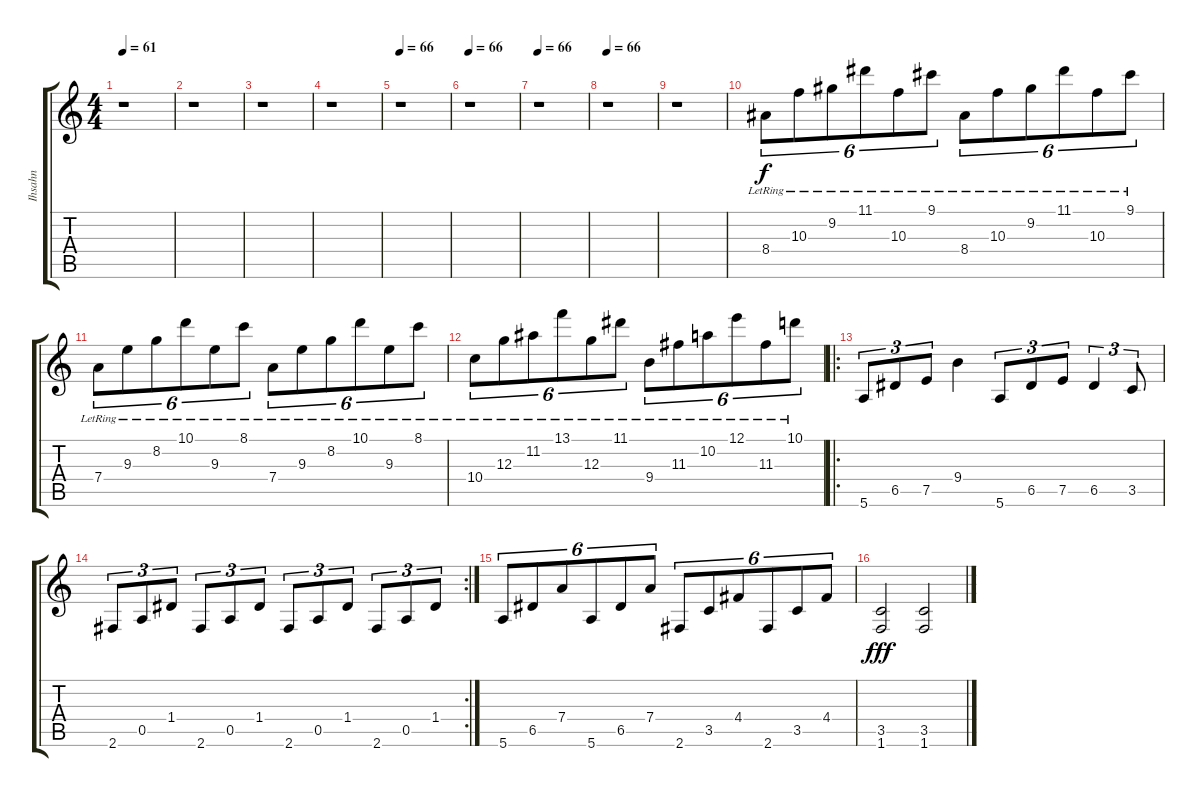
\track ("Ihsahn" "Ihsahn") {instrument distortionguitar}
\staff {score tabs}
\tuning (E4 B3 G3 D3 A2 E2) {hide}
\ts (4 4)
\tempo 61
\clef g2
\ks c
r.1{dy f instrument distortionguitar} |
r.1 |
r.1 |
r.1 |
\tempo 66
r.1 |
\tempo 66
r.1 |
\tempo 66
r.1 |
\tempo 66
r.1 |
r.1 |
8.4{lr}.8{tu (6 4)} 10.3{lr}.8{tu (6 4)} 9.2{lr}.8{tu (6 4)} 11.1{lr}.8{tu (6 4)} 10.3{lr}.8{tu (6 4)} 9.1{lr}.8{tu (6 4)} 8.4{lr}.8{tu (6 4)} 10.3{lr}.8{tu (6 4)} 9.2{lr}.8{tu (6 4)} 11.1{lr}.8{tu (6 4)} 10.3{lr}.8{tu (6 4)} 9.1{lr}.8{tu (6 4)} |
7.4{lr}.8{tu (6 4)} 9.3{lr}.8{tu (6 4)} 8.2{lr}.8{tu (6 4)} 10.1{lr}.8{tu (6 4)} 9.3{lr}.8{tu (6 4)} 8.1{lr}.8{tu (6 4)} 7.4{lr}.8{tu (6 4)} 9.3{lr}.8{tu (6 4)} 8.2{lr}.8{tu (6 4)} 10.1{lr}.8{tu (6 4)} 9.3{lr}.8{tu (6 4)} 8.1{lr}.8{tu (6 4)} |
10.4{lr}.8{tu (6 4)} 12.3{lr}.8{tu (6 4)} 11.2{lr}.8{tu (6 4)} 13.1{lr}.8{tu (6 4)} 12.3{lr}.8{tu (6 4)} 11.1{lr}.8{tu (6 4)} 9.4{lr}.8{tu (6 4)} 11.3{lr}.8{tu (6 4)} 10.2{lr}.8{tu (6 4)} 12.1{lr}.8{tu (6 4)} 11.3{lr}.8{tu (6 4)} 10.1{lr}.8{tu (6 4)} |
\ro
5.6.8{tu (3 2)} 6.5.8{tu (3 2)} 7.5.8{tu (3 2)} 9.4.4 5.6.8{tu (3 2)} 6.5.8{tu (3 2)} 7.5.8{tu (3 2)} 6.5.4{tu (3 2)} 3.5.8{tu (3 2)} |
\rc 2
2.6.8{tu (3 2)} 0.5.8{tu (3 2)} 1.4.8{tu (3 2)} 2.6.8{tu (3 2)} 0.5.8{tu (3 2)} 1.4.8{tu (3 2)} 2.6.8{tu (3 2)} 0.5.8{tu (3 2)} 1.4.8{tu (3 2)} 2.6.8{tu (3 2)} 0.5.8{tu (3 2)} 1.4.8{tu (3 2)} |
5.6.8{tu (6 4)} 6.5.8{tu (6 4)} 7.4.8{tu (6 4)} 5.6.8{tu (6 4)} 6.5.8{tu (6 4)} 7.4.8{tu (6 4)} 2.6.8{tu (6 4)} 3.5.8{tu (6 4)} 4.4.8{tu (6 4)} 2.6.8{tu (6 4)} 3.5.8{tu (6 4)} 4.4.8{tu (6 4)} |
(3.5 1.6).2{dy fff} (3.5 1.6).2
